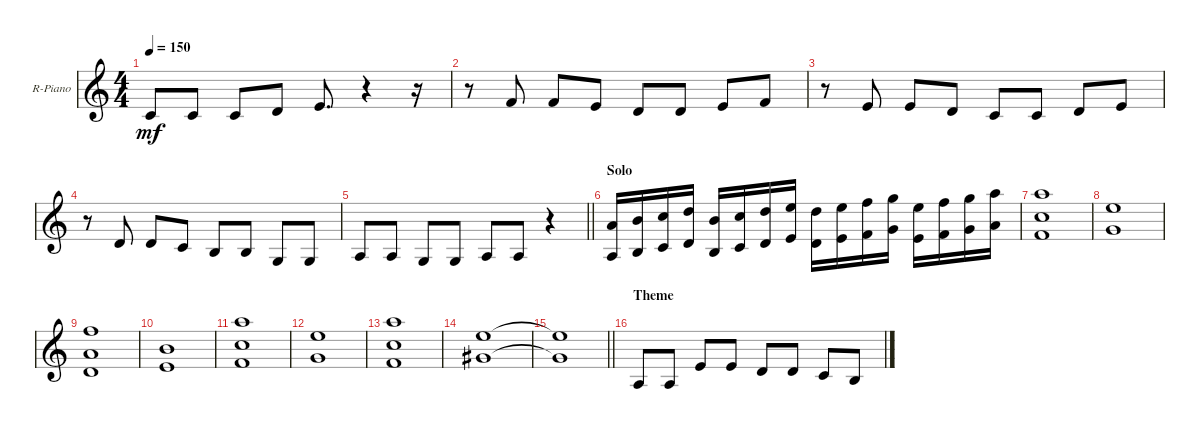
\bracketExtendMode groupsimilarinstruments
\firstSystemTrackNameOrientation horizontal
\otherSystemsTrackNameOrientation horizontal
\track ("Right Piano" "R-Piano") {instrument violin}
\staff {score}
\tuning (E5 A4 D4 G3)
\ts (4 4)
\tempo 150
\clef g2
\ks c
5.4.8{dy mf} 5.4.8 5.4.8 0.3.8 2.3.8{d} r.4 r.16 |
r.8 3.3.8 3.3.8 2.3.8 0.3.8 0.3.8 2.3.8 3.3.8 |
r.8 2.3.8 2.3.8 0.3.8 5.4.8 5.4.8 0.3.8 2.3.8 |
\scale
0.531279 r.8 0.3.8 0.3.8 5.4.8 4.4.8 4.4.8 0.4.8 0.4.8 |
\scale
0.468394
\barLineRight lightlight
2.4.8 2.4.8 0.4.8 0.4.8 2.4.8 2.4.8 r.4 |
\section ("" "Solo")
\scale
0.512145 (2.4 0.2).16 (2.2 4.4).16 (5.4 3.2).16 (5.2 0.3).16 (4.4 2.2).16 (3.2 5.4).16 (0.3 5.2).16 (2.3 0.1).16 (5.2 0.3).16 (2.3 0.1).16 (1.1 3.3).16 (5.3 3.1).16 (0.1 2.3).16 (3.3 1.1).16 (3.1 5.3).16 (0.2 5.1).16 |
\scale
0.487835 (3.3 3.2 5.1).1 |
\scale
0.512453 (5.3 0.1).1 |
\scale
0.487609 (0.3 0.2 1.1).1 |
\scale
0.356663 (2.3 2.2).1 |
\scale
0.361221 (3.3 3.2 5.1).1 |
\scale
0.281744 (5.3 0.1).1 |
\scale
0.384179 (3.3 3.2 5.1).1 |
\scale
0.225909 (6.3 0.1).1 |
\scale
0.390013
\barLineRight lightlight
(6.3{t} 0.1{t}).1 |
\section ("" "Theme")
2.4.8 2.4.8 2.3.8 2.3.8 0.3.8 0.3.8 5.4.8 4.4.8
